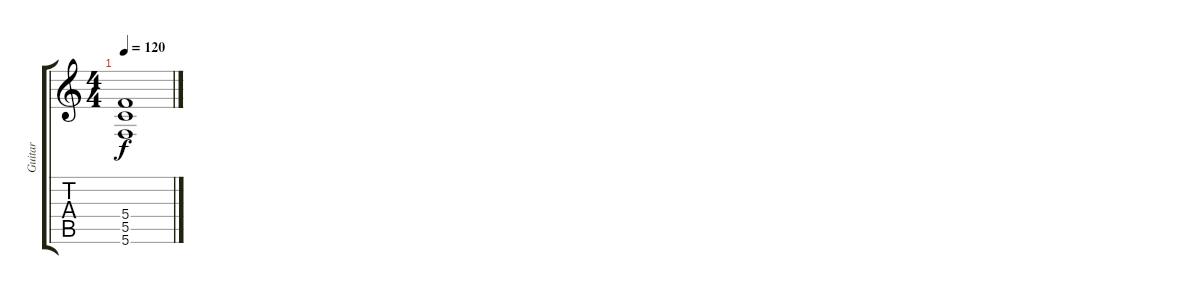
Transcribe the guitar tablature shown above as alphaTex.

\track ("Guitar" "Guitar") {instrument overdrivenguitar}
\staff {score tabs}
\tuning (D4 A3 F3 C3 G2 C2) {hide}
\ts (4 4)
\tempo 120
\clef g2
\ks c
(5.4 5.5 5.6).1{dy f}
